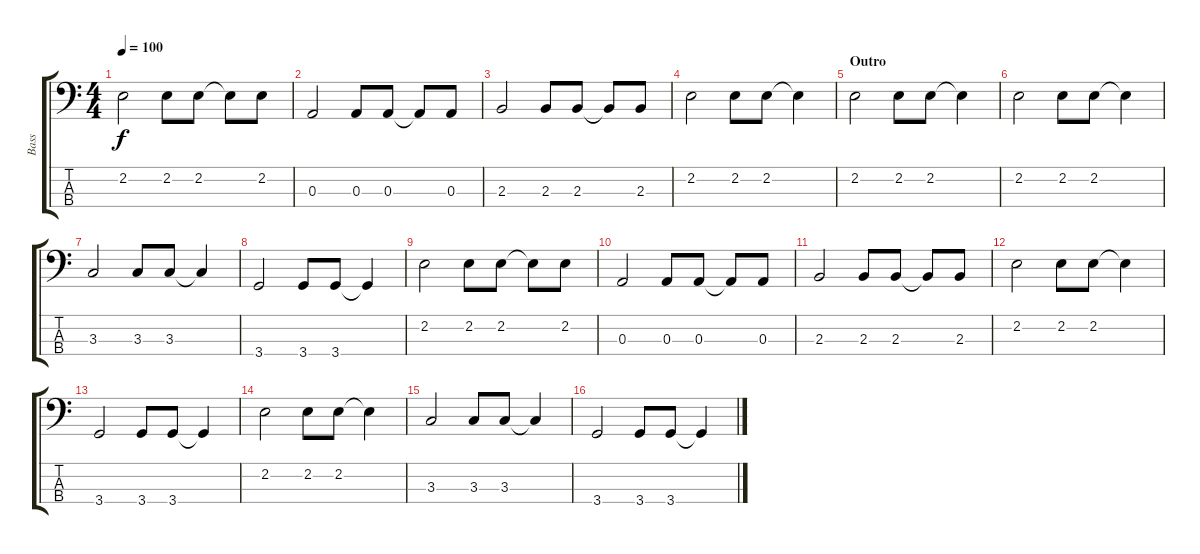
\track ("Bass" "Bass") {instrument electricbassfinger}
\staff {score tabs}
\tuning (G2 D2 A1 E1) {hide}
\ts (4 4)
\tempo 100
\clef f4
\ks c
2.2.2{dy f} 2.2.8 2.2.8 2.2{t}.8 2.2.8 |
0.3.2 0.3.8 0.3.8 0.3{t}.8 0.3.8 |
2.3.2 2.3.8 2.3.8 2.3{t}.8 2.3.8 |
2.2.2 2.2.8 2.2.8 2.2{t}.4 |
\section ("" "Outro")
2.2.2 2.2.8 2.2.8 2.2{t}.4 |
2.2.2 2.2.8 2.2.8 2.2{t}.4 |
3.3.2 3.3.8 3.3.8 3.3{t}.4 |
3.4.2 3.4.8 3.4.8 3.4{t}.4 |
2.2.2 2.2.8 2.2.8 2.2{t}.8 2.2.8 |
0.3.2 0.3.8 0.3.8 0.3{t}.8 0.3.8 |
2.3.2 2.3.8 2.3.8 2.3{t}.8 2.3.8 |
2.2.2 2.2.8 2.2.8 2.2{t}.4 |
3.4.2 3.4.8 3.4.8 3.4{t}.4 |
2.2.2 2.2.8 2.2.8 2.2{t}.4 |
3.3.2 3.3.8 3.3.8 3.3{t}.4 |
3.4.2 3.4.8 3.4.8 3.4{t}.4
